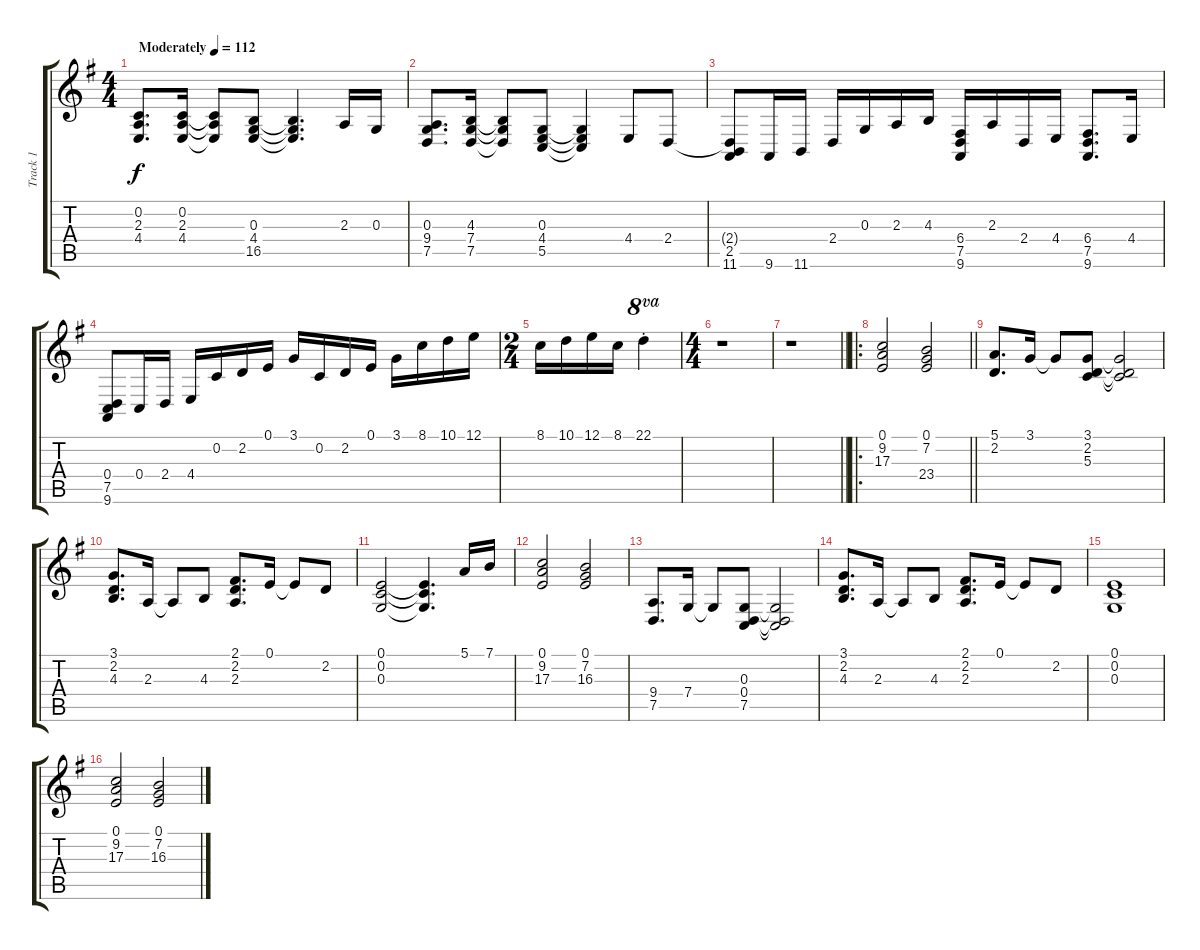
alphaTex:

\track ("Track 1" "Track 1") {instrument brightacousticpiano}
\staff {score tabs}
\tuning (E4 C4 G3 C3 G2 C2) {hide}
\ts (4 4)
\tempo (112 "Moderately")
\clef g2
\ks g
(0.2 2.3 4.4).8{d dy f instrument brightacousticpiano} (0.2 2.3 4.4).16 (0.2{t} 2.3{t} 4.4{t}).8 (0.3 4.4 16.5).8 (0.3{t} 4.4{t} 16.5{t}).4{d} 2.3.16 0.3.16 |
(0.3 9.4 7.5).8{d} (4.3 7.4 7.5).16 (4.3{t} 7.4{t} 7.5{t}).8 (0.3 4.4 5.5).8 (0.3{t} 4.4{t} 5.5{t}).4 4.4.8 2.4.8 |
(2.4{t} 2.5 11.6).8 9.6.16 11.6.16 2.4.16 0.3.16 2.3.16 4.3.16 (6.4 7.5 9.6).16 2.3.16 2.4.16 4.4.16 (6.4 7.5 9.6).8{d} 4.4.16 |
(0.4 7.5 9.6).8 0.4.16 2.4.16 4.4.16 0.2.16 2.2.16 0.1.16 3.1.16 0.2.16 2.2.16 0.1.16 3.1.16 8.1.16 10.1.16 12.1.16 |
\ts (2 4)
8.1.16 10.1.16 12.1.16 8.1.16 22.1{st}.4{ot 8va} |
\ts (4 4)
r.1 |
\barLineRight lightlight
r.1 |
\ro
\barLineRight lightlight
(0.1 9.2 17.3).2 (0.1 7.2 23.4).2 |
(5.1 2.2).8{d beam merge} 3.1.16 3.1{t}.8 (3.1 2.2 5.3).8 (3.1{t} 2.2{t} 5.3{t}).2 |
(3.1 2.2 4.3).8{d} 2.3.16 2.3{t}.8 4.3.8 (2.1 2.2 2.3).8{d} 0.1.16 0.1{t}.8 2.2.8 |
(0.1 0.2 0.3).2 (0.1{t} 0.2{t} 0.3{t}).4{d} 5.1.16 7.1.16 |
(0.1 9.2 17.3).2 (0.1 7.2 16.3).2 |
(9.4 7.5).8{d} 7.4.16{beam split} 7.4{t}.8 (0.3 0.4 7.5).8 (0.3{t} 0.4{t} 7.5{t}).2 |
(3.1 2.2 4.3).8{d} 2.3.16 2.3{t}.8 4.3.8 (2.1 2.2 2.3).8{d} 0.1.16 0.1{t}.8 2.2.8 |
(0.1 0.2 0.3).1 |
(0.1 9.2 17.3).2 (0.1 7.2 16.3).2
